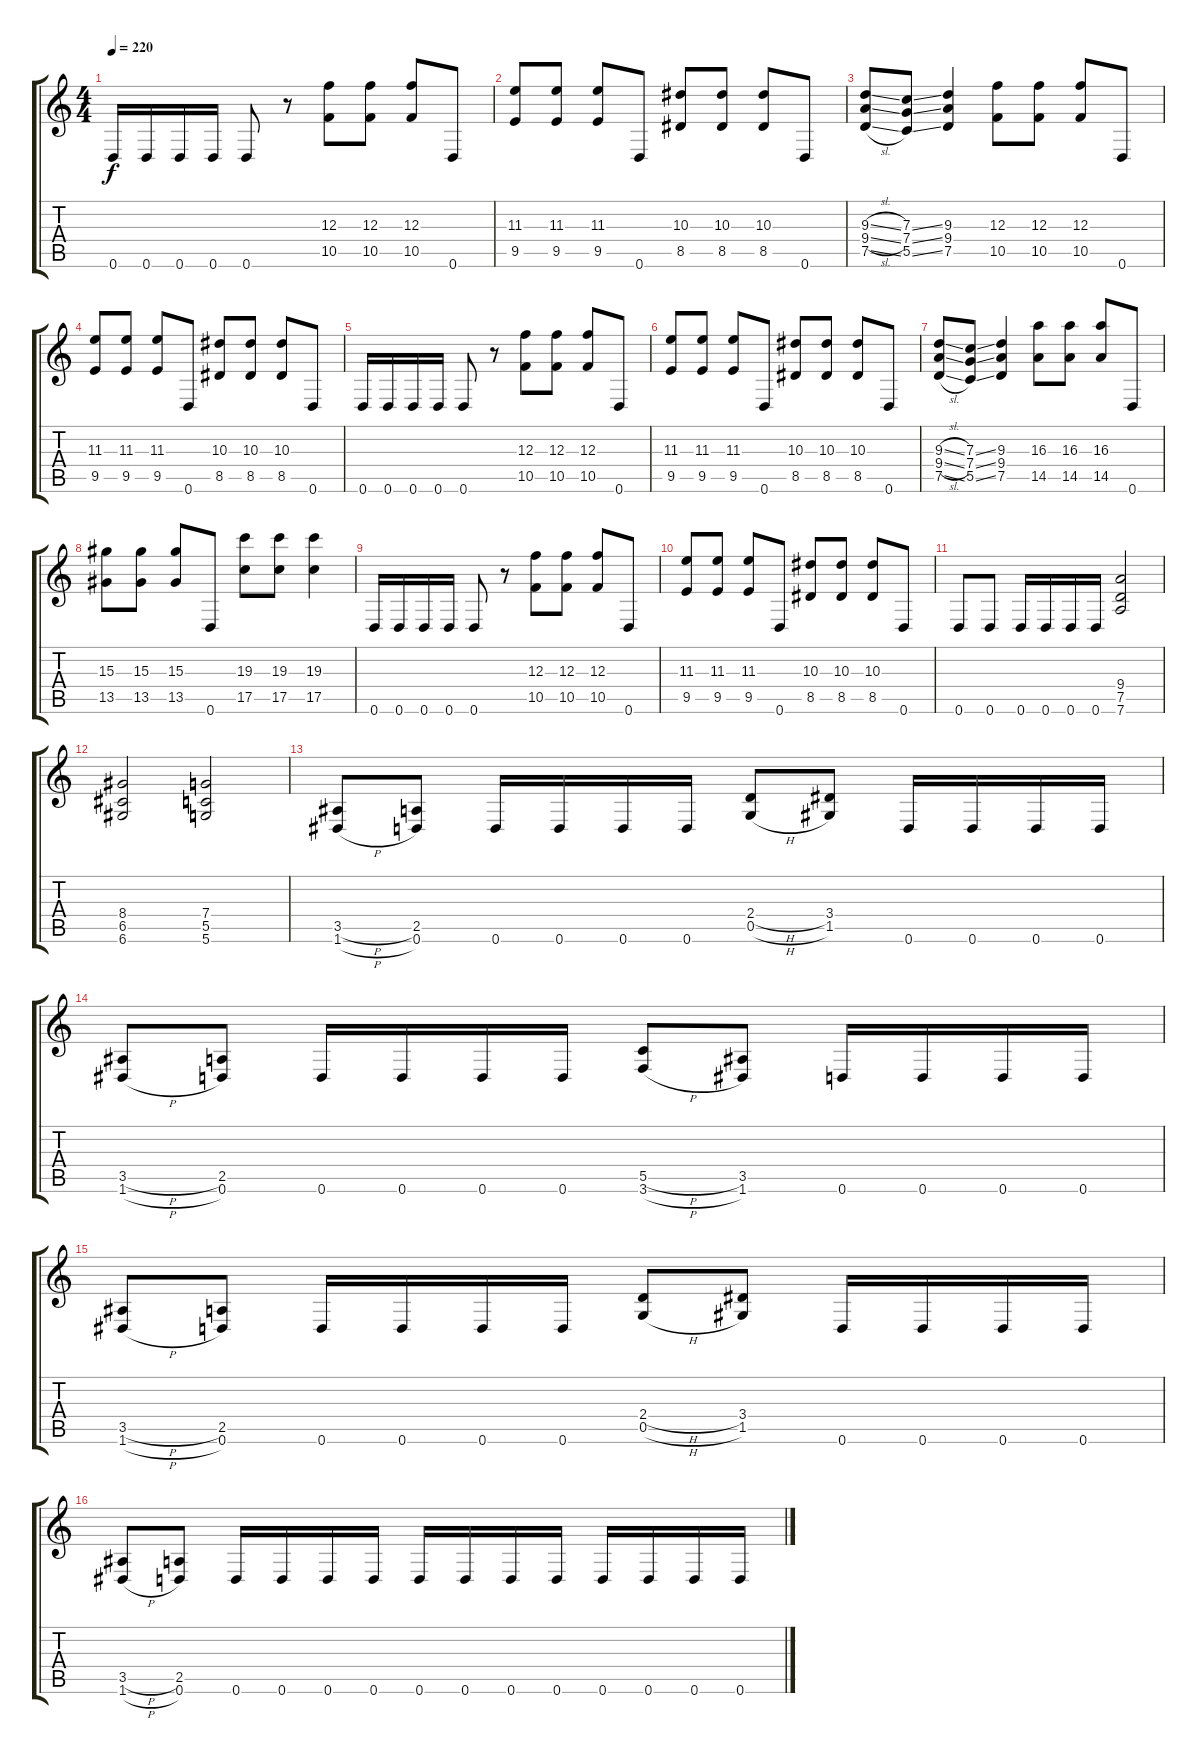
\track "" {instrument distortionguitar}
\staff {score tabs}
\tuning (D4 A3 F3 C3 G2 D2) {hide}
\ts (4 4)
\tempo 220
\clef g2
\ks c
0.6.16{dy f} 0.6.16 0.6.16 0.6.16 0.6.8 r.8 (12.3 10.5).8 (12.3 10.5).8 (12.3 10.5).8 0.6.8 |
(11.3 9.5).8 (11.3 9.5).8 (11.3 9.5).8 0.6.8 (10.3 8.5).8 (10.3 8.5).8 (10.3 8.5).8 0.6.8 |
(9.3{sl} 9.4{sl} 7.5{sl}).8 (7.3{ss} 7.4{ss} 5.5{ss}).8 (9.3 9.4 7.5).4 (12.3 10.5).8 (12.3 10.5).8 (12.3 10.5).8 0.6.8 |
(11.3 9.5).8 (11.3 9.5).8 (11.3 9.5).8 0.6.8 (10.3 8.5).8 (10.3 8.5).8 (10.3 8.5).8 0.6.8 |
0.6.16 0.6.16 0.6.16 0.6.16 0.6.8 r.8 (12.3 10.5).8 (12.3 10.5).8 (12.3 10.5).8 0.6.8 |
(11.3 9.5).8 (11.3 9.5).8 (11.3 9.5).8 0.6.8 (10.3 8.5).8 (10.3 8.5).8 (10.3 8.5).8 0.6.8 |
(9.3{sl} 9.4{sl} 7.5{sl}).8 (7.3{ss} 7.4{ss} 5.5{ss}).8 (9.3 9.4 7.5).4 (16.3 14.5).8 (16.3 14.5).8 (16.3 14.5).8 0.6.8 |
(15.3 13.5).8 (15.3 13.5).8 (15.3 13.5).8 0.6.8 (19.3 17.5).8 (19.3 17.5).8 (19.3 17.5).4 |
0.6.16 0.6.16 0.6.16 0.6.16 0.6.8 r.8 (12.3 10.5).8 (12.3 10.5).8 (12.3 10.5).8 0.6.8 |
(11.3 9.5).8 (11.3 9.5).8 (11.3 9.5).8 0.6.8 (10.3 8.5).8 (10.3 8.5).8 (10.3 8.5).8 0.6.8 |
0.6.8 0.6.8 0.6.16 0.6.16 0.6.16 0.6.16 (9.4 7.5 7.6).2 |
(8.4 6.5 6.6).2 (7.4 5.5 5.6).2 |
(3.5{h} 1.6{h}).8 (2.5 0.6).8 0.6.16 0.6.16 0.6.16 0.6.16 (2.4{h} 0.5{h}).8 (3.4 1.5).8 0.6.16 0.6.16 0.6.16 0.6.16 |
(3.5{h} 1.6{h}).8 (2.5 0.6).8 0.6.16 0.6.16 0.6.16 0.6.16 (5.5{h} 3.6{h}).8 (3.5 1.6).8 0.6.16 0.6.16 0.6.16 0.6.16 |
(3.5{h} 1.6{h}).8 (2.5 0.6).8 0.6.16 0.6.16 0.6.16 0.6.16 (2.4{h} 0.5{h}).8 (3.4 1.5).8 0.6.16 0.6.16 0.6.16 0.6.16 |
(3.5{h} 1.6{h}).8 (2.5 0.6).8 0.6.16 0.6.16 0.6.16 0.6.16 0.6.16 0.6.16 0.6.16 0.6.16 0.6.16 0.6.16 0.6.16 0.6.16
